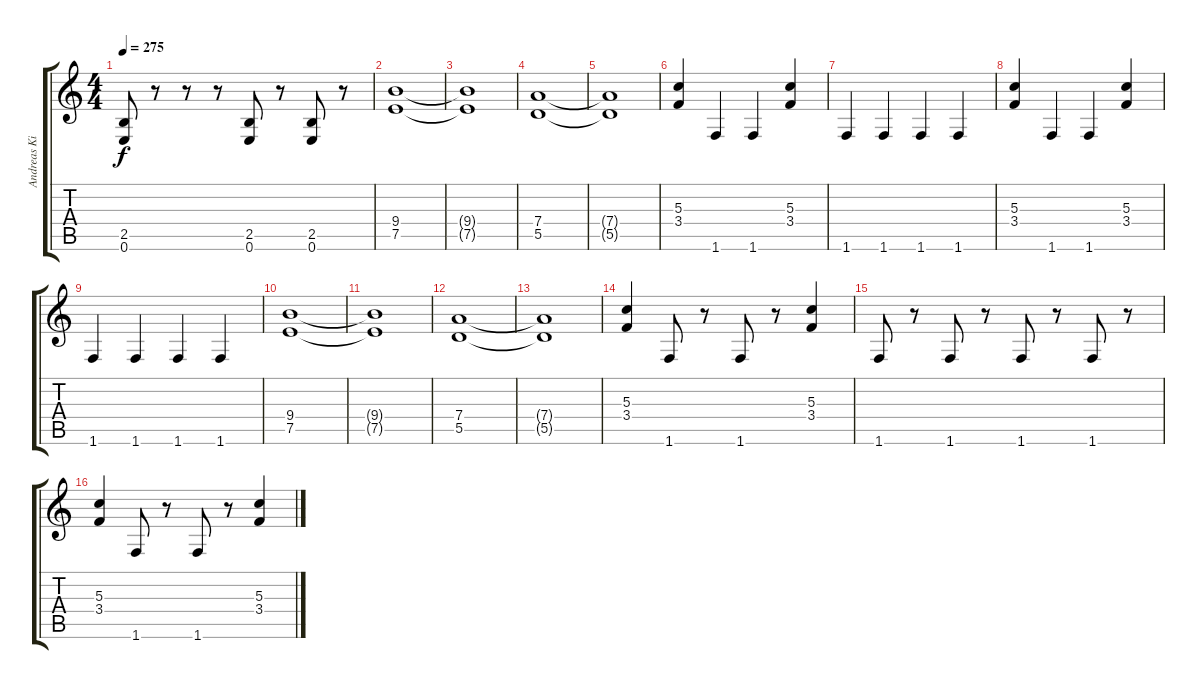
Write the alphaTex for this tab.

\track ("Andreas Kisser" "Andreas Ki") {instrument distortionguitar}
\staff {score tabs}
\tuning (E4 B3 G3 D3 A2 E2) {hide}
\ts (4 4)
\tempo 275
\clef g2
\ks c
(2.5 0.6).8{dy f} r.8 r.8 r.8 (2.5 0.6).8 r.8 (2.5 0.6).8 r.8 |
(9.4 7.5).1 |
(9.4{t} 7.5{t}).1 |
(7.4 5.5).1 |
(7.4{t} 5.5{t}).1 |
(5.3 3.4).4 1.6.4 1.6.4 (5.3 3.4).4 |
1.6.4 1.6.4 1.6.4 1.6.4 |
(5.3 3.4).4 1.6.4 1.6.4 (5.3 3.4).4 |
1.6.4 1.6.4 1.6.4 1.6.4 |
(9.4 7.5).1 |
(9.4{t} 7.5{t}).1 |
(7.4 5.5).1 |
(7.4{t} 5.5{t}).1 |
(5.3 3.4).4 1.6.8 r.8 1.6.8 r.8 (5.3 3.4).4 |
1.6.8 r.8 1.6.8 r.8 1.6.8 r.8 1.6.8 r.8 |
(5.3 3.4).4 1.6.8 r.8 1.6.8 r.8 (5.3 3.4).4
